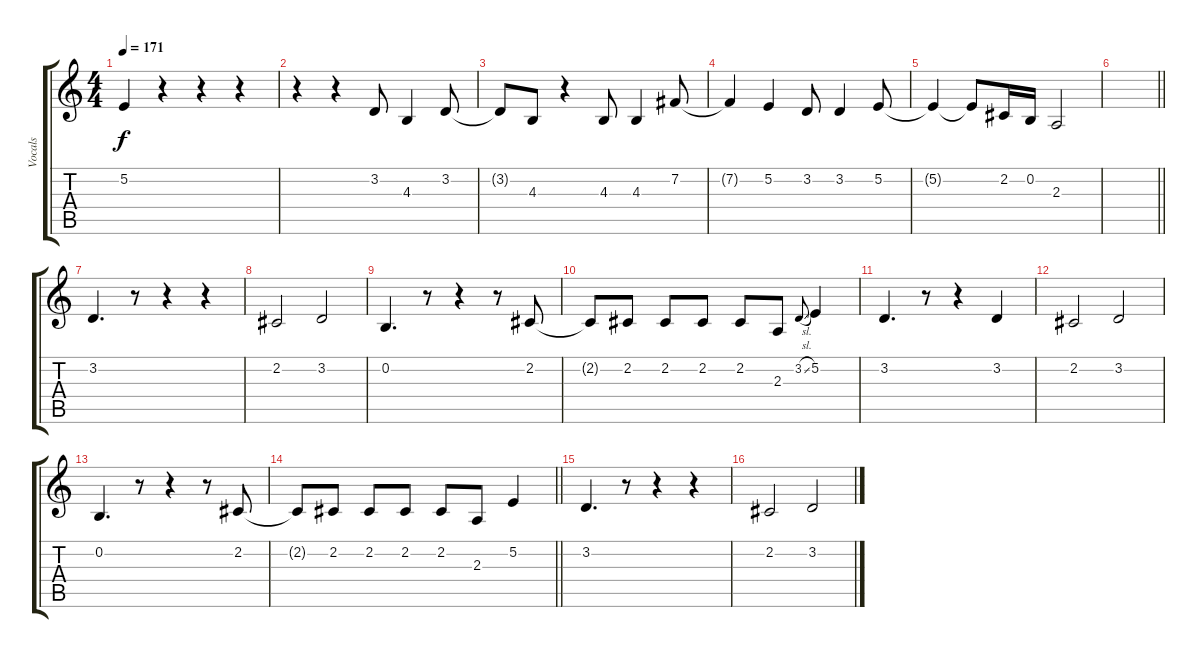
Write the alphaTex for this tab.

\track ("Vocals" "Vocals") {instrument clarinet}
\staff {score tabs}
\tuning (E4 B3 G3 D3 A2 E2) {hide}
\ts (4 4)
\tempo 171
\clef g2
\ks c
5.2{t}.4{dy f} r.4 r.4 r.4 |
r.4 r.4 3.2.8 4.3.4 3.2.8 |
3.2{t}.8 4.3.8 r.4 4.3.8 4.3.4 7.2.8 |
7.2{t}.4 5.2.4 3.2.8 3.2.4 5.2.8 |
5.2{t}.4 5.2{t}.8 2.2.16 0.2.16 2.3.2 |
\barLineRight lightlight
|
3.2.4{d} r.8 r.4 r.4 |
2.2.2 3.2.2 |
0.2.4{d} r.8 r.4 r.8 2.2.8 |
2.2{t}.8 2.2.8 2.2.8 2.2.8 2.2.8 2.3.8 3.2{sl}.8{gr onbeat} 5.2.4 |
3.2.4{d} r.8 r.4 3.2.4 |
2.2.2 3.2.2 |
0.2.4{d} r.8 r.4 r.8 2.2.8 |
\barLineRight lightlight
2.2{t}.8 2.2.8 2.2.8 2.2.8 2.2.8 2.3.8 5.2.4 |
3.2.4{d} r.8 r.4 r.4 |
2.2.2 3.2.2
